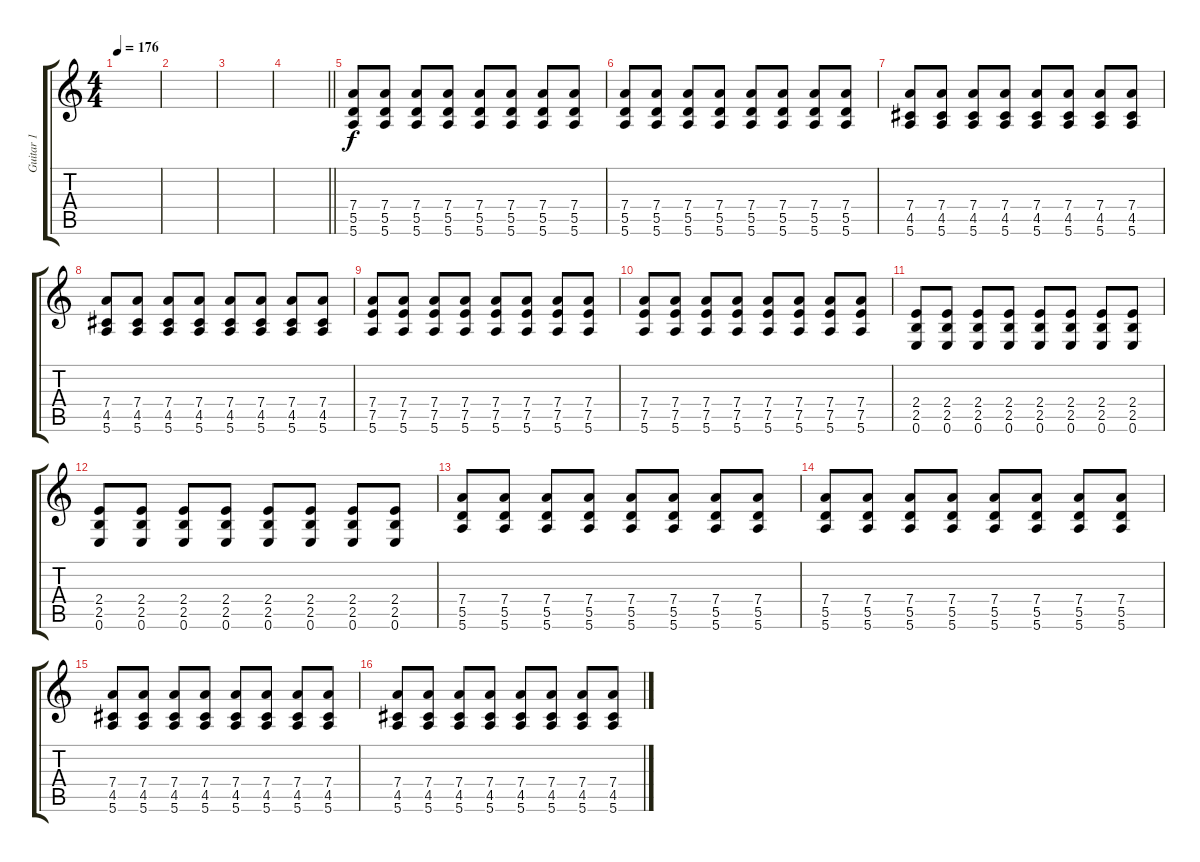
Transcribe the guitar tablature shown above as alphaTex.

\track ("Guitar 1" "Guitar 1") {instrument distortionguitar}
\staff {score tabs}
\tuning (E4 B3 G3 D3 A2 E2) {hide}
\ts (4 4)
\tempo 176
\clef g2
\ks c
|
|
|
\barLineRight lightlight
|
(7.4 5.5 5.6).8 (7.4 5.5 5.6).8 (7.4 5.5 5.6).8 (7.4 5.5 5.6).8 (7.4 5.5 5.6).8 (7.4 5.5 5.6).8 (7.4 5.5 5.6).8 (7.4 5.5 5.6).8 |
(7.4 5.5 5.6).8 (7.4 5.5 5.6).8 (7.4 5.5 5.6).8 (7.4 5.5 5.6).8 (7.4 5.5 5.6).8 (7.4 5.5 5.6).8 (7.4 5.5 5.6).8 (7.4 5.5 5.6).8 |
(7.4 4.5 5.6).8 (7.4 4.5 5.6).8 (7.4 4.5 5.6).8 (7.4 4.5 5.6).8 (7.4 4.5 5.6).8 (7.4 4.5 5.6).8 (7.4 4.5 5.6).8 (7.4 4.5 5.6).8 |
(7.4 4.5 5.6).8 (7.4 4.5 5.6).8 (7.4 4.5 5.6).8 (7.4 4.5 5.6).8 (7.4 4.5 5.6).8 (7.4 4.5 5.6).8 (7.4 4.5 5.6).8 (7.4 4.5 5.6).8 |
(7.4 7.5 5.6).8 (7.4 7.5 5.6).8 (7.4 7.5 5.6).8 (7.4 7.5 5.6).8 (7.4 7.5 5.6).8 (7.4 7.5 5.6).8 (7.4 7.5 5.6).8 (7.4 7.5 5.6).8 |
(7.4 7.5 5.6).8 (7.4 7.5 5.6).8 (7.4 7.5 5.6).8 (7.4 7.5 5.6).8 (7.4 7.5 5.6).8 (7.4 7.5 5.6).8 (7.4 7.5 5.6).8 (7.4 7.5 5.6).8 |
(2.4 2.5 0.6).8 (2.4 2.5 0.6).8 (2.4 2.5 0.6).8 (2.4 2.5 0.6).8 (2.4 2.5 0.6).8 (2.4 2.5 0.6).8 (2.4 2.5 0.6).8 (2.4 2.5 0.6).8 |
(2.4 2.5 0.6).8 (2.4 2.5 0.6).8 (2.4 2.5 0.6).8 (2.4 2.5 0.6).8 (2.4 2.5 0.6).8 (2.4 2.5 0.6).8 (2.4 2.5 0.6).8 (2.4 2.5 0.6).8 |
(7.4 5.5 5.6).8 (7.4 5.5 5.6).8 (7.4 5.5 5.6).8 (7.4 5.5 5.6).8 (7.4 5.5 5.6).8 (7.4 5.5 5.6).8 (7.4 5.5 5.6).8 (7.4 5.5 5.6).8 |
(7.4 5.5 5.6).8 (7.4 5.5 5.6).8 (7.4 5.5 5.6).8 (7.4 5.5 5.6).8 (7.4 5.5 5.6).8 (7.4 5.5 5.6).8 (7.4 5.5 5.6).8 (7.4 5.5 5.6).8 |
(7.4 4.5 5.6).8 (7.4 4.5 5.6).8 (7.4 4.5 5.6).8 (7.4 4.5 5.6).8 (7.4 4.5 5.6).8 (7.4 4.5 5.6).8 (7.4 4.5 5.6).8 (7.4 4.5 5.6).8 |
(7.4 4.5 5.6).8 (7.4 4.5 5.6).8 (7.4 4.5 5.6).8 (7.4 4.5 5.6).8 (7.4 4.5 5.6).8 (7.4 4.5 5.6).8 (7.4 4.5 5.6).8 (7.4 4.5 5.6).8
